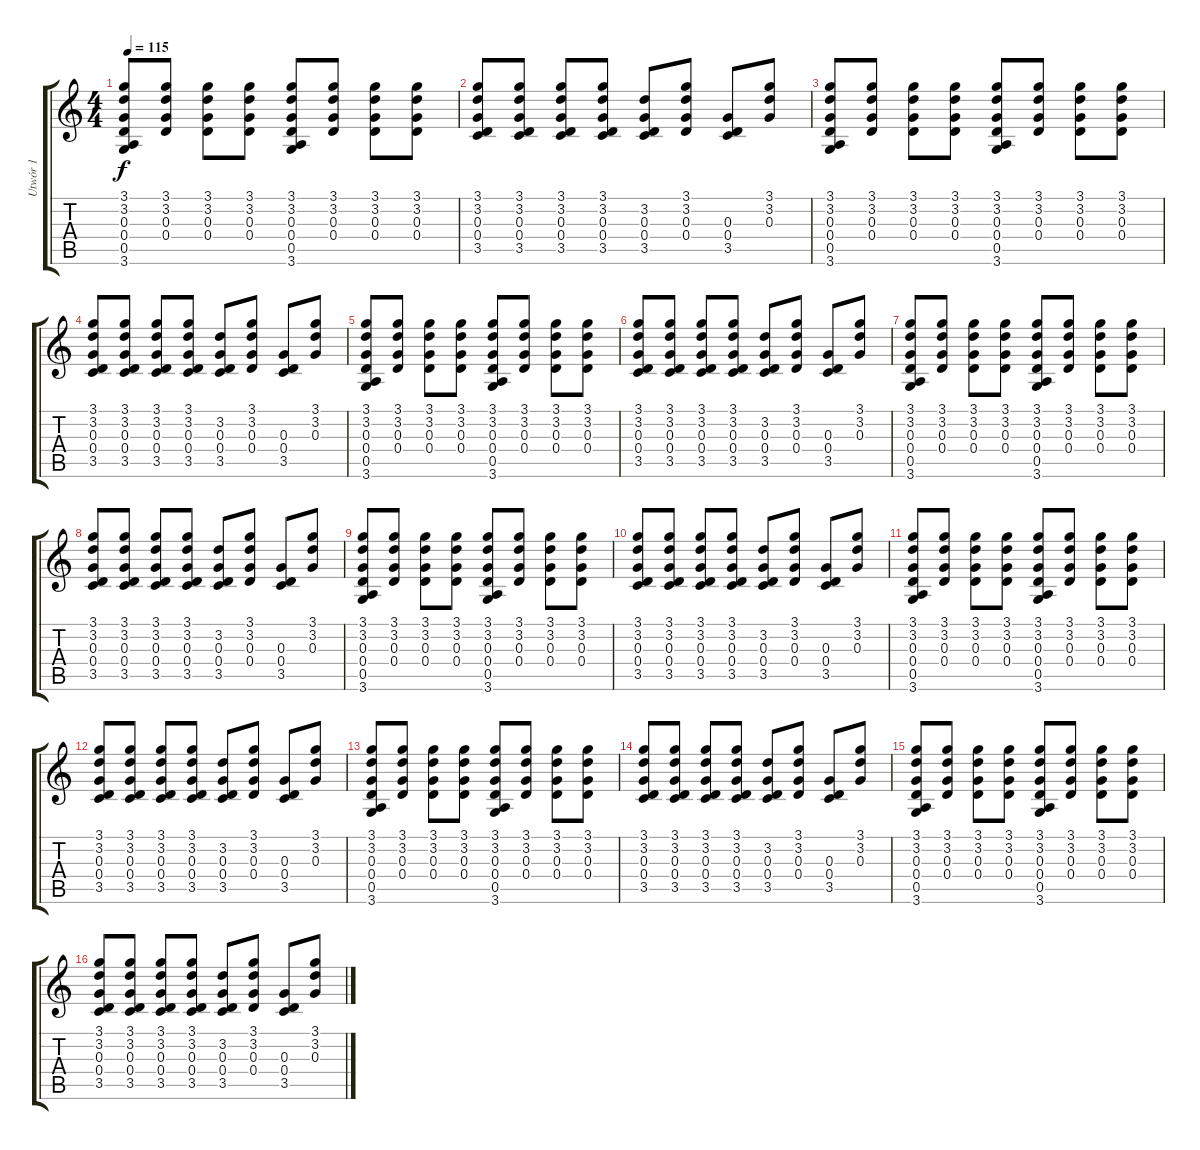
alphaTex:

\track ("Utwór 1" "Utwór 1") {instrument acousticguitarnylon}
\staff {score tabs}
\tuning (E4 B3 G3 D3 A2 E2) {hide}
\ts (4 4)
\tempo 115
\clef g2
\ks c
(3.1 3.2 0.3 0.4 0.5 3.6).8{dy f instrument acousticguitarnylon} (3.1 3.2 0.3 0.4).8 (3.1 3.2 0.3 0.4).8 (3.1 3.2 0.3 0.4).8 (3.1 3.2 0.3 0.4 0.5 3.6).8 (3.1 3.2 0.3 0.4).8 (3.1 3.2 0.3 0.4).8 (3.1 3.2 0.3 0.4).8 |
(3.1 3.2 0.3 0.4 3.5).8 (3.1 3.2 0.3 0.4 3.5).8 (3.1 3.2 0.3 0.4 3.5).8 (3.1 3.2 0.3 0.4 3.5).8 (3.2 0.3 0.4 3.5).8 (3.1 3.2 0.3 0.4).8 (0.3 0.4 3.5).8 (3.1 3.2 0.3).8 |
(3.1 3.2 0.3 0.4 0.5 3.6).8 (3.1 3.2 0.3 0.4).8 (3.1 3.2 0.3 0.4).8 (3.1 3.2 0.3 0.4).8 (3.1 3.2 0.3 0.4 0.5 3.6).8 (3.1 3.2 0.3 0.4).8 (3.1 3.2 0.3 0.4).8 (3.1 3.2 0.3 0.4).8 |
(3.1 3.2 0.3 0.4 3.5).8 (3.1 3.2 0.3 0.4 3.5).8 (3.1 3.2 0.3 0.4 3.5).8 (3.1 3.2 0.3 0.4 3.5).8 (3.2 0.3 0.4 3.5).8 (3.1 3.2 0.3 0.4).8 (0.3 0.4 3.5).8 (3.1 3.2 0.3).8 |
(3.1 3.2 0.3 0.4 0.5 3.6).8 (3.1 3.2 0.3 0.4).8 (3.1 3.2 0.3 0.4).8 (3.1 3.2 0.3 0.4).8 (3.1 3.2 0.3 0.4 0.5 3.6).8 (3.1 3.2 0.3 0.4).8 (3.1 3.2 0.3 0.4).8 (3.1 3.2 0.3 0.4).8 |
(3.1 3.2 0.3 0.4 3.5).8 (3.1 3.2 0.3 0.4 3.5).8 (3.1 3.2 0.3 0.4 3.5).8 (3.1 3.2 0.3 0.4 3.5).8 (3.2 0.3 0.4 3.5).8 (3.1 3.2 0.3 0.4).8 (0.3 0.4 3.5).8 (3.1 3.2 0.3).8 |
(3.1 3.2 0.3 0.4 0.5 3.6).8 (3.1 3.2 0.3 0.4).8 (3.1 3.2 0.3 0.4).8 (3.1 3.2 0.3 0.4).8 (3.1 3.2 0.3 0.4 0.5 3.6).8 (3.1 3.2 0.3 0.4).8 (3.1 3.2 0.3 0.4).8 (3.1 3.2 0.3 0.4).8 |
(3.1 3.2 0.3 0.4 3.5).8 (3.1 3.2 0.3 0.4 3.5).8 (3.1 3.2 0.3 0.4 3.5).8 (3.1 3.2 0.3 0.4 3.5).8 (3.2 0.3 0.4 3.5).8 (3.1 3.2 0.3 0.4).8 (0.3 0.4 3.5).8 (3.1 3.2 0.3).8 |
(3.1 3.2 0.3 0.4 0.5 3.6).8 (3.1 3.2 0.3 0.4).8 (3.1 3.2 0.3 0.4).8 (3.1 3.2 0.3 0.4).8 (3.1 3.2 0.3 0.4 0.5 3.6).8 (3.1 3.2 0.3 0.4).8 (3.1 3.2 0.3 0.4).8 (3.1 3.2 0.3 0.4).8 |
(3.1 3.2 0.3 0.4 3.5).8 (3.1 3.2 0.3 0.4 3.5).8 (3.1 3.2 0.3 0.4 3.5).8 (3.1 3.2 0.3 0.4 3.5).8 (3.2 0.3 0.4 3.5).8 (3.1 3.2 0.3 0.4).8 (0.3 0.4 3.5).8 (3.1 3.2 0.3).8 |
(3.1 3.2 0.3 0.4 0.5 3.6).8 (3.1 3.2 0.3 0.4).8 (3.1 3.2 0.3 0.4).8 (3.1 3.2 0.3 0.4).8 (3.1 3.2 0.3 0.4 0.5 3.6).8 (3.1 3.2 0.3 0.4).8 (3.1 3.2 0.3 0.4).8 (3.1 3.2 0.3 0.4).8 |
(3.1 3.2 0.3 0.4 3.5).8 (3.1 3.2 0.3 0.4 3.5).8 (3.1 3.2 0.3 0.4 3.5).8 (3.1 3.2 0.3 0.4 3.5).8 (3.2 0.3 0.4 3.5).8 (3.1 3.2 0.3 0.4).8 (0.3 0.4 3.5).8 (3.1 3.2 0.3).8 |
(3.1 3.2 0.3 0.4 0.5 3.6).8 (3.1 3.2 0.3 0.4).8 (3.1 3.2 0.3 0.4).8 (3.1 3.2 0.3 0.4).8 (3.1 3.2 0.3 0.4 0.5 3.6).8 (3.1 3.2 0.3 0.4).8 (3.1 3.2 0.3 0.4).8 (3.1 3.2 0.3 0.4).8 |
(3.1 3.2 0.3 0.4 3.5).8 (3.1 3.2 0.3 0.4 3.5).8 (3.1 3.2 0.3 0.4 3.5).8 (3.1 3.2 0.3 0.4 3.5).8 (3.2 0.3 0.4 3.5).8 (3.1 3.2 0.3 0.4).8 (0.3 0.4 3.5).8 (3.1 3.2 0.3).8 |
(3.1 3.2 0.3 0.4 0.5 3.6).8 (3.1 3.2 0.3 0.4).8 (3.1 3.2 0.3 0.4).8 (3.1 3.2 0.3 0.4).8 (3.1 3.2 0.3 0.4 0.5 3.6).8 (3.1 3.2 0.3 0.4).8 (3.1 3.2 0.3 0.4).8 (3.1 3.2 0.3 0.4).8 |
(3.1 3.2 0.3 0.4 3.5).8 (3.1 3.2 0.3 0.4 3.5).8 (3.1 3.2 0.3 0.4 3.5).8 (3.1 3.2 0.3 0.4 3.5).8 (3.2 0.3 0.4 3.5).8 (3.1 3.2 0.3 0.4).8 (0.3 0.4 3.5).8 (3.1 3.2 0.3).8
